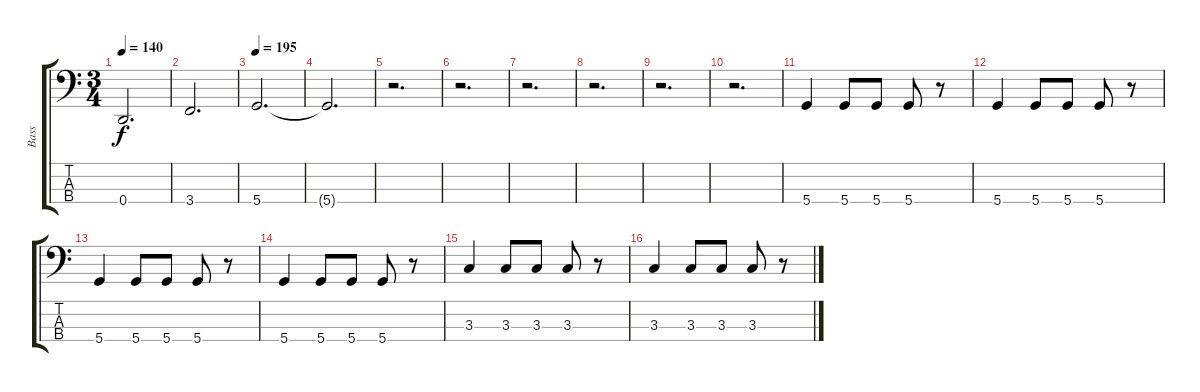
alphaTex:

\track ("Bass" "Bass") {instrument electricbassfinger}
\staff {score tabs}
\tuning (G2 D2 A1 D1) {hide}
\ts (3 4)
\tempo 140
\clef f4
\ks c
0.4.2{d dy f} |
3.4.2{d} |
\tempo 195
5.4.2{d} |
5.4{t}.2{d} |
r.2{d} |
r.2{d} |
r.2{d} |
r.2{d} |
r.2{d} |
r.2{d} |
5.4.4 5.4.8 5.4.8 5.4.8 r.8 |
5.4.4 5.4.8 5.4.8 5.4.8 r.8 |
5.4.4 5.4.8 5.4.8 5.4.8 r.8 |
5.4.4 5.4.8 5.4.8 5.4.8 r.8 |
3.3.4 3.3.8 3.3.8 3.3.8 r.8 |
3.3.4 3.3.8 3.3.8 3.3.8 r.8
